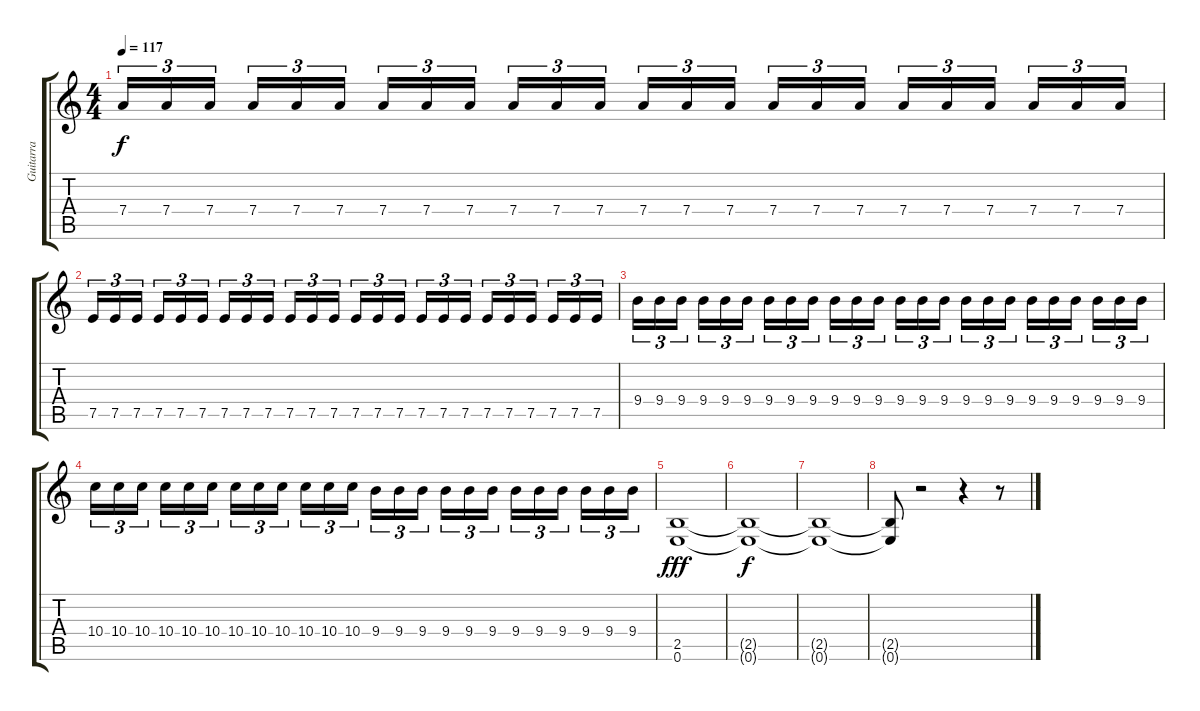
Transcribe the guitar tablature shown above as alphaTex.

\track ("Guitarra" "Guitarra") {instrument distortionguitar}
\staff {score tabs}
\tuning (E4 B3 G3 D3 A2 E2) {hide}
\ts (4 4)
\tempo 117
\clef g2
\ks c
7.4.16{tu (3 2) dy f} 7.4.16{tu (3 2)} 7.4.16{tu (3 2)} 7.4.16{tu (3 2)} 7.4.16{tu (3 2)} 7.4.16{tu (3 2)} 7.4.16{tu (3 2)} 7.4.16{tu (3 2)} 7.4.16{tu (3 2)} 7.4.16{tu (3 2)} 7.4.16{tu (3 2)} 7.4.16{tu (3 2)} 7.4.16{tu (3 2)} 7.4.16{tu (3 2)} 7.4.16{tu (3 2)} 7.4.16{tu (3 2)} 7.4.16{tu (3 2)} 7.4.16{tu (3 2)} 7.4.16{tu (3 2)} 7.4.16{tu (3 2)} 7.4.16{tu (3 2)} 7.4.16{tu (3 2)} 7.4.16{tu (3 2)} 7.4.16{tu (3 2)} |
7.5.16{tu (3 2)} 7.5.16{tu (3 2)} 7.5.16{tu (3 2)} 7.5.16{tu (3 2)} 7.5.16{tu (3 2)} 7.5.16{tu (3 2)} 7.5.16{tu (3 2)} 7.5.16{tu (3 2)} 7.5.16{tu (3 2)} 7.5.16{tu (3 2)} 7.5.16{tu (3 2)} 7.5.16{tu (3 2)} 7.5.16{tu (3 2)} 7.5.16{tu (3 2)} 7.5.16{tu (3 2)} 7.5.16{tu (3 2)} 7.5.16{tu (3 2)} 7.5.16{tu (3 2)} 7.5.16{tu (3 2)} 7.5.16{tu (3 2)} 7.5.16{tu (3 2)} 7.5.16{tu (3 2)} 7.5.16{tu (3 2)} 7.5.16{tu (3 2)} |
9.4.16{tu (3 2)} 9.4.16{tu (3 2)} 9.4.16{tu (3 2)} 9.4.16{tu (3 2)} 9.4.16{tu (3 2)} 9.4.16{tu (3 2)} 9.4.16{tu (3 2)} 9.4.16{tu (3 2)} 9.4.16{tu (3 2)} 9.4.16{tu (3 2)} 9.4.16{tu (3 2)} 9.4.16{tu (3 2)} 9.4.16{tu (3 2)} 9.4.16{tu (3 2)} 9.4.16{tu (3 2)} 9.4.16{tu (3 2)} 9.4.16{tu (3 2)} 9.4.16{tu (3 2)} 9.4.16{tu (3 2)} 9.4.16{tu (3 2)} 9.4.16{tu (3 2)} 9.4.16{tu (3 2)} 9.4.16{tu (3 2)} 9.4.16{tu (3 2)} |
10.4.16{tu (3 2)} 10.4.16{tu (3 2)} 10.4.16{tu (3 2)} 10.4.16{tu (3 2)} 10.4.16{tu (3 2)} 10.4.16{tu (3 2)} 10.4.16{tu (3 2)} 10.4.16{tu (3 2)} 10.4.16{tu (3 2)} 10.4.16{tu (3 2)} 10.4.16{tu (3 2)} 10.4.16{tu (3 2)} 9.4.16{tu (3 2)} 9.4.16{tu (3 2)} 9.4.16{tu (3 2)} 9.4.16{tu (3 2)} 9.4.16{tu (3 2)} 9.4.16{tu (3 2)} 9.4.16{tu (3 2)} 9.4.16{tu (3 2)} 9.4.16{tu (3 2)} 9.4.16{tu (3 2)} 9.4.16{tu (3 2)} 9.4.16{tu (3 2)} |
(2.5 0.6).1{dy fff} |
(2.5{t} 0.6{t}).1{dy f} |
(2.5{t} 0.6{t}).1 |
(2.5{t} 0.6{t}).8 r.2 r.4 r.8
